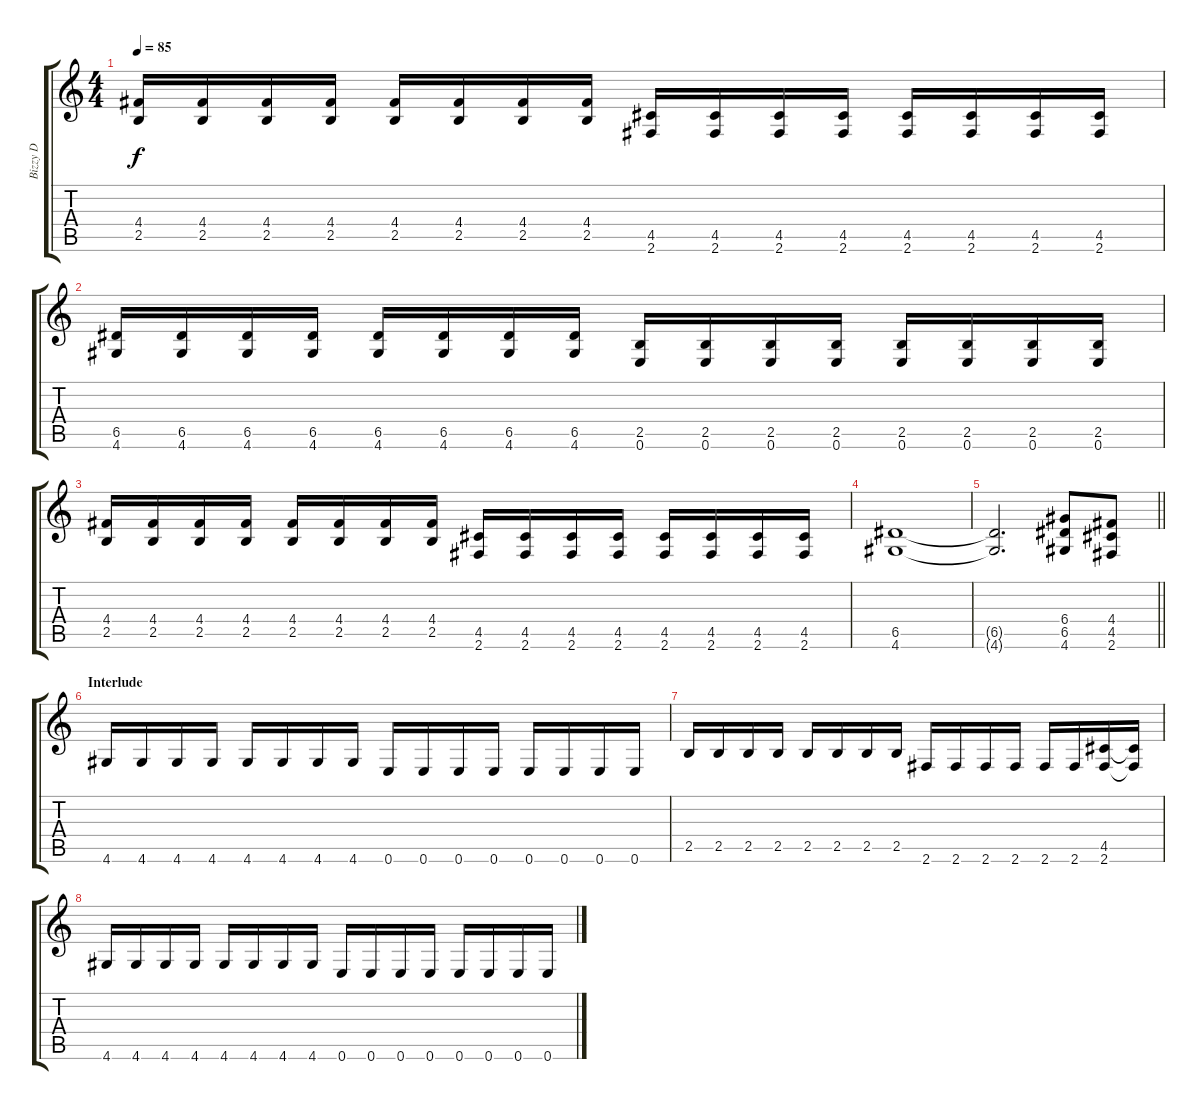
\track ("Bizzy D" "Bizzy D") {instrument distortionguitar}
\staff {score tabs}
\tuning (E4 B3 G3 D3 A2 E2) {hide}
\ts (4 4)
\tempo 85
\clef g2
\ks c
(4.4 2.5).16{dy f} (4.4 2.5).16 (4.4 2.5).16 (4.4 2.5).16 (4.4 2.5).16 (4.4 2.5).16 (4.4 2.5).16 (4.4 2.5).16 (4.5 2.6).16 (4.5 2.6).16 (4.5 2.6).16 (4.5 2.6).16 (4.5 2.6).16 (4.5 2.6).16 (4.5 2.6).16 (4.5 2.6).16 |
(6.5 4.6).16 (6.5 4.6).16 (6.5 4.6).16 (6.5 4.6).16 (6.5 4.6).16 (6.5 4.6).16 (6.5 4.6).16 (6.5 4.6).16 (2.5 0.6).16 (2.5 0.6).16 (2.5 0.6).16 (2.5 0.6).16 (2.5 0.6).16 (2.5 0.6).16 (2.5 0.6).16 (2.5 0.6).16 |
(4.4 2.5).16 (4.4 2.5).16 (4.4 2.5).16 (4.4 2.5).16 (4.4 2.5).16 (4.4 2.5).16 (4.4 2.5).16 (4.4 2.5).16 (4.5 2.6).16 (4.5 2.6).16 (4.5 2.6).16 (4.5 2.6).16 (4.5 2.6).16 (4.5 2.6).16 (4.5 2.6).16 (4.5 2.6).16 |
(6.5 4.6).1{volume 7} |
\barLineRight lightlight
(6.5{t} 4.6{t}).2{d} (6.4 6.5 4.6).8{volume 13} (4.4 4.5 2.6).8 |
\section ("" "Interlude")
4.6.16 4.6.16{instrument electricguitarmuted} 4.6.16 4.6.16 4.6.16 4.6.16 4.6.16 4.6.16 0.6.16 0.6.16 0.6.16 0.6.16 0.6.16 0.6.16 0.6.16 0.6.16 |
2.5.16 2.5.16 2.5.16 2.5.16 2.5.16 2.5.16 2.5.16 2.5.16 2.6.16 2.6.16 2.6.16 2.6.16 2.6.16 2.6.16 (4.5 2.6).16{instrument distortionguitar} (4.5{t} 2.6{t}).16 |
4.6.16{instrument electricguitarmuted} 4.6.16 4.6.16 4.6.16 4.6.16 4.6.16 4.6.16 4.6.16 0.6.16 0.6.16 0.6.16 0.6.16 0.6.16 0.6.16 0.6.16 0.6.16
